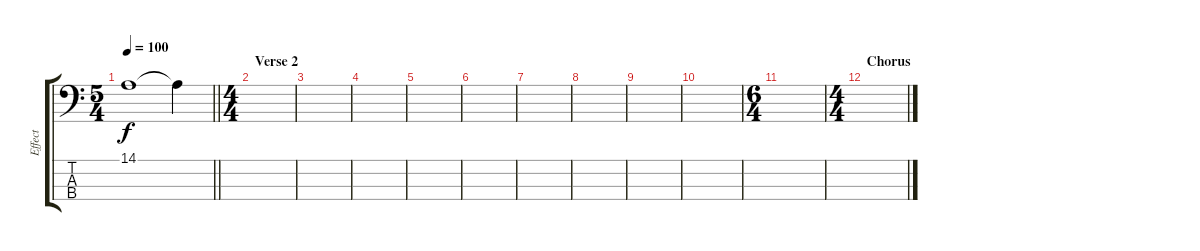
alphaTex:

\track ("Effect" "Effect") {instrument applause}
\staff {score tabs}
\tuning (G2 D2 A1 E1) {hide}
\ts (5 4)
\tempo 100
\clef f4
\barLineRight lightlight
\ks c
14.1.1{dy f} 14.1{t}.4 |
\ts (4 4)
\section ("" "Verse 2")
|
|
|
|
|
|
|
|
|
\ts (6 4)
|
\ts (4 4)
\section ("" "Chorus")
